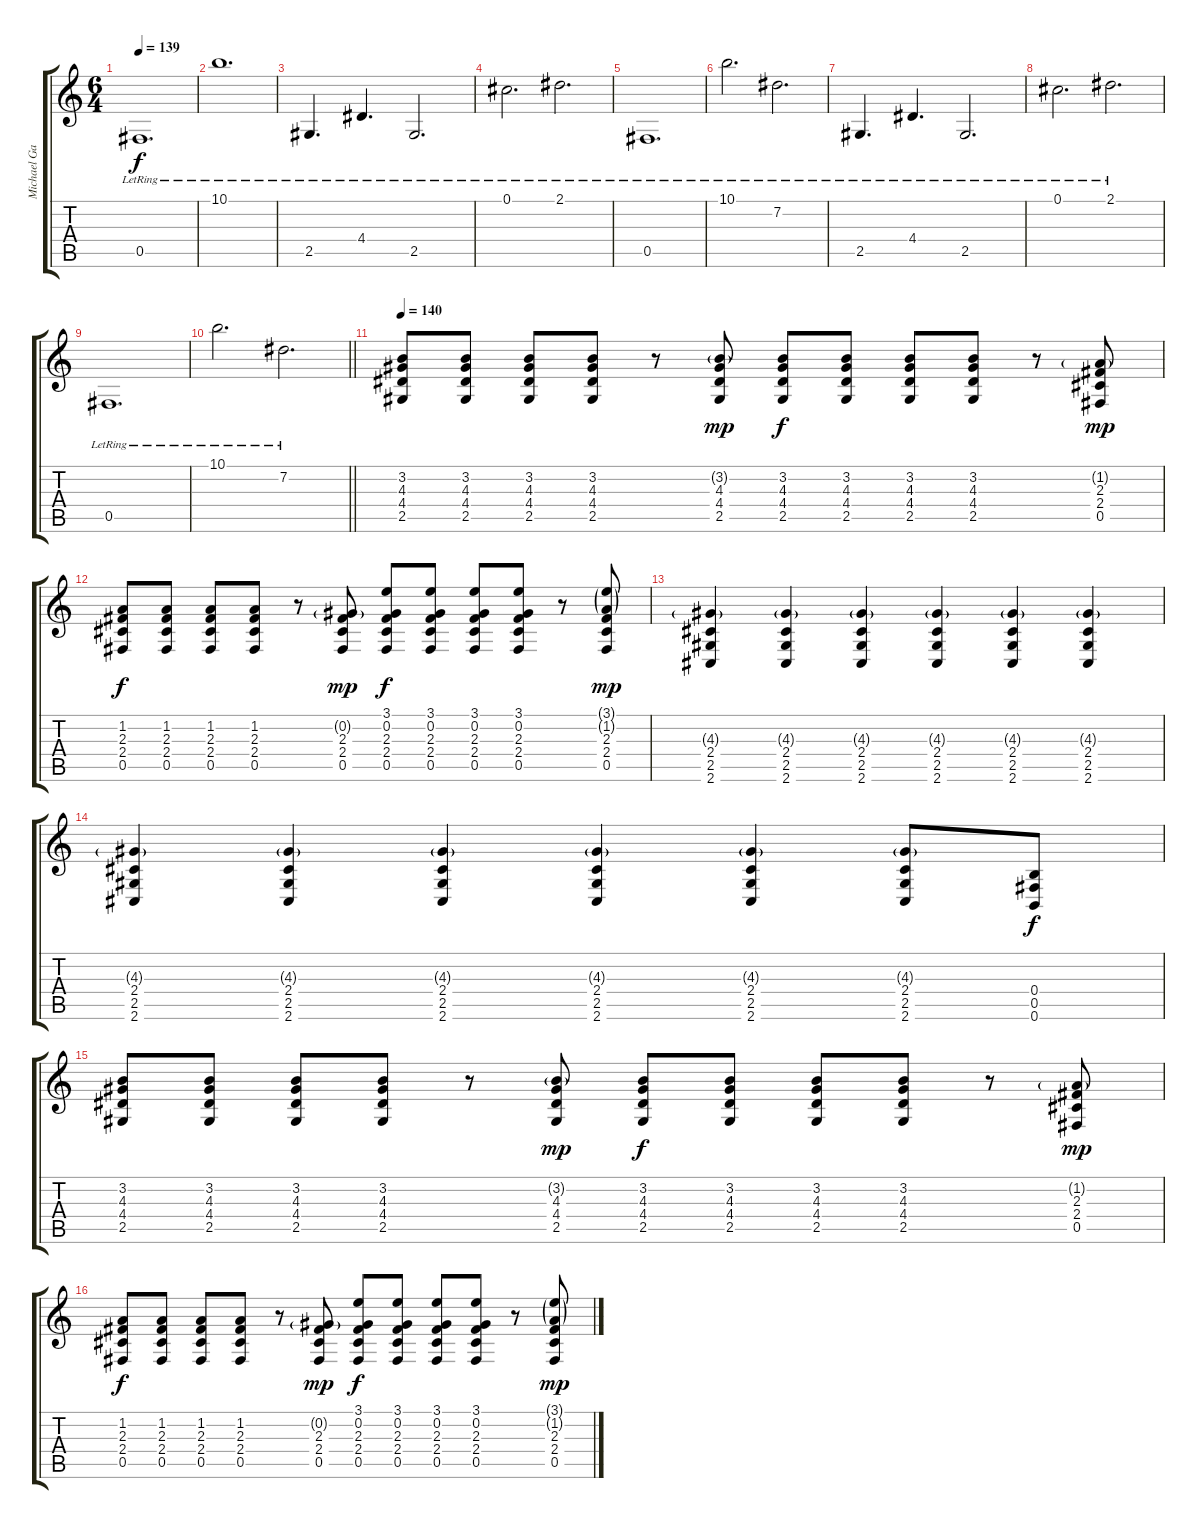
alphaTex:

\track ("Michael Gallagher" "Michael Ga") {instrument distortionguitar}
\staff {score tabs}
\tuning (Db4 Ab3 E3 B2 Gb2 B1) {hide}
\ts (6 4)
\tempo 139
\clef g2
\ks c
0.5{lr}.1{d dy f} |
10.1{lr}.1{d} |
2.5{lr}.4{d} 4.4{lr}.4{d} 2.5{lr}.2{d} |
0.1{lr}.2{d} 2.1{lr}.2{d} |
0.5{lr}.1{d} |
10.1{lr}.2{d} 7.2{lr}.2{d} |
2.5{lr}.4{d} 4.4{lr}.4{d} 2.5{lr}.2{d} |
0.1{lr}.2{d} 2.1{lr}.2{d} |
0.5{lr}.1{d} |
\barLineRight lightlight
10.1{lr}.2{d} 7.2{lr}.2{d} |
\section ("" "")
\tempo 140
(3.2 4.3 4.4 2.5).8{instrument distortionguitar} (3.2 4.3 4.4 2.5).8 (3.2 4.3 4.4 2.5).8 (3.2 4.3 4.4 2.5).8 r.8 (3.2{g} 4.3 4.4 2.5).8{dy mp} (3.2 4.3 4.4 2.5).8{dy f} (3.2 4.3 4.4 2.5).8 (3.2 4.3 4.4 2.5).8 (3.2 4.3 4.4 2.5).8 r.8 (1.2{g} 2.3 2.4 0.5).8{dy mp} |
(1.2 2.3 2.4 0.5).8{dy f} (1.2 2.3 2.4 0.5).8 (1.2 2.3 2.4 0.5).8 (1.2 2.3 2.4 0.5).8 r.8 (0.2{g} 2.3 2.4 0.5).8{dy mp} (3.1 0.2 2.3 2.4 0.5).8{dy f} (3.1 0.2 2.3 2.4 0.5).8 (3.1 0.2 2.3 2.4 0.5).8 (3.1 0.2 2.3 2.4 0.5).8 r.8 (3.1{g} 1.2{g} 2.3 2.4 0.5).8{dy mp} |
(4.3{g} 2.4 2.5 2.6).4 (4.3{g} 2.4 2.5 2.6).4 (4.3{g} 2.4 2.5 2.6).4 (4.3{g} 2.4 2.5 2.6).4 (4.3{g} 2.4 2.5 2.6).4 (4.3{g} 2.4 2.5 2.6).4 |
(4.3{g} 2.4 2.5 2.6).4 (4.3{g} 2.4 2.5 2.6).4 (4.3{g} 2.4 2.5 2.6).4 (4.3{g} 2.4 2.5 2.6).4 (4.3{g} 2.4 2.5 2.6).4 (4.3{g} 2.4 2.5 2.6).8 (0.4 0.5 0.6).8{dy f} |
(3.2 4.3 4.4 2.5).8{instrument distortionguitar} (3.2 4.3 4.4 2.5).8 (3.2 4.3 4.4 2.5).8 (3.2 4.3 4.4 2.5).8 r.8 (3.2{g} 4.3 4.4 2.5).8{dy mp} (3.2 4.3 4.4 2.5).8{dy f} (3.2 4.3 4.4 2.5).8 (3.2 4.3 4.4 2.5).8 (3.2 4.3 4.4 2.5).8 r.8 (1.2{g} 2.3 2.4 0.5).8{dy mp} |
(1.2 2.3 2.4 0.5).8{dy f} (1.2 2.3 2.4 0.5).8 (1.2 2.3 2.4 0.5).8 (1.2 2.3 2.4 0.5).8 r.8 (0.2{g} 2.3 2.4 0.5).8{dy mp} (3.1 0.2 2.3 2.4 0.5).8{dy f} (3.1 0.2 2.3 2.4 0.5).8 (3.1 0.2 2.3 2.4 0.5).8 (3.1 0.2 2.3 2.4 0.5).8 r.8 (3.1{g} 1.2{g} 2.3 2.4 0.5).8{dy mp}
